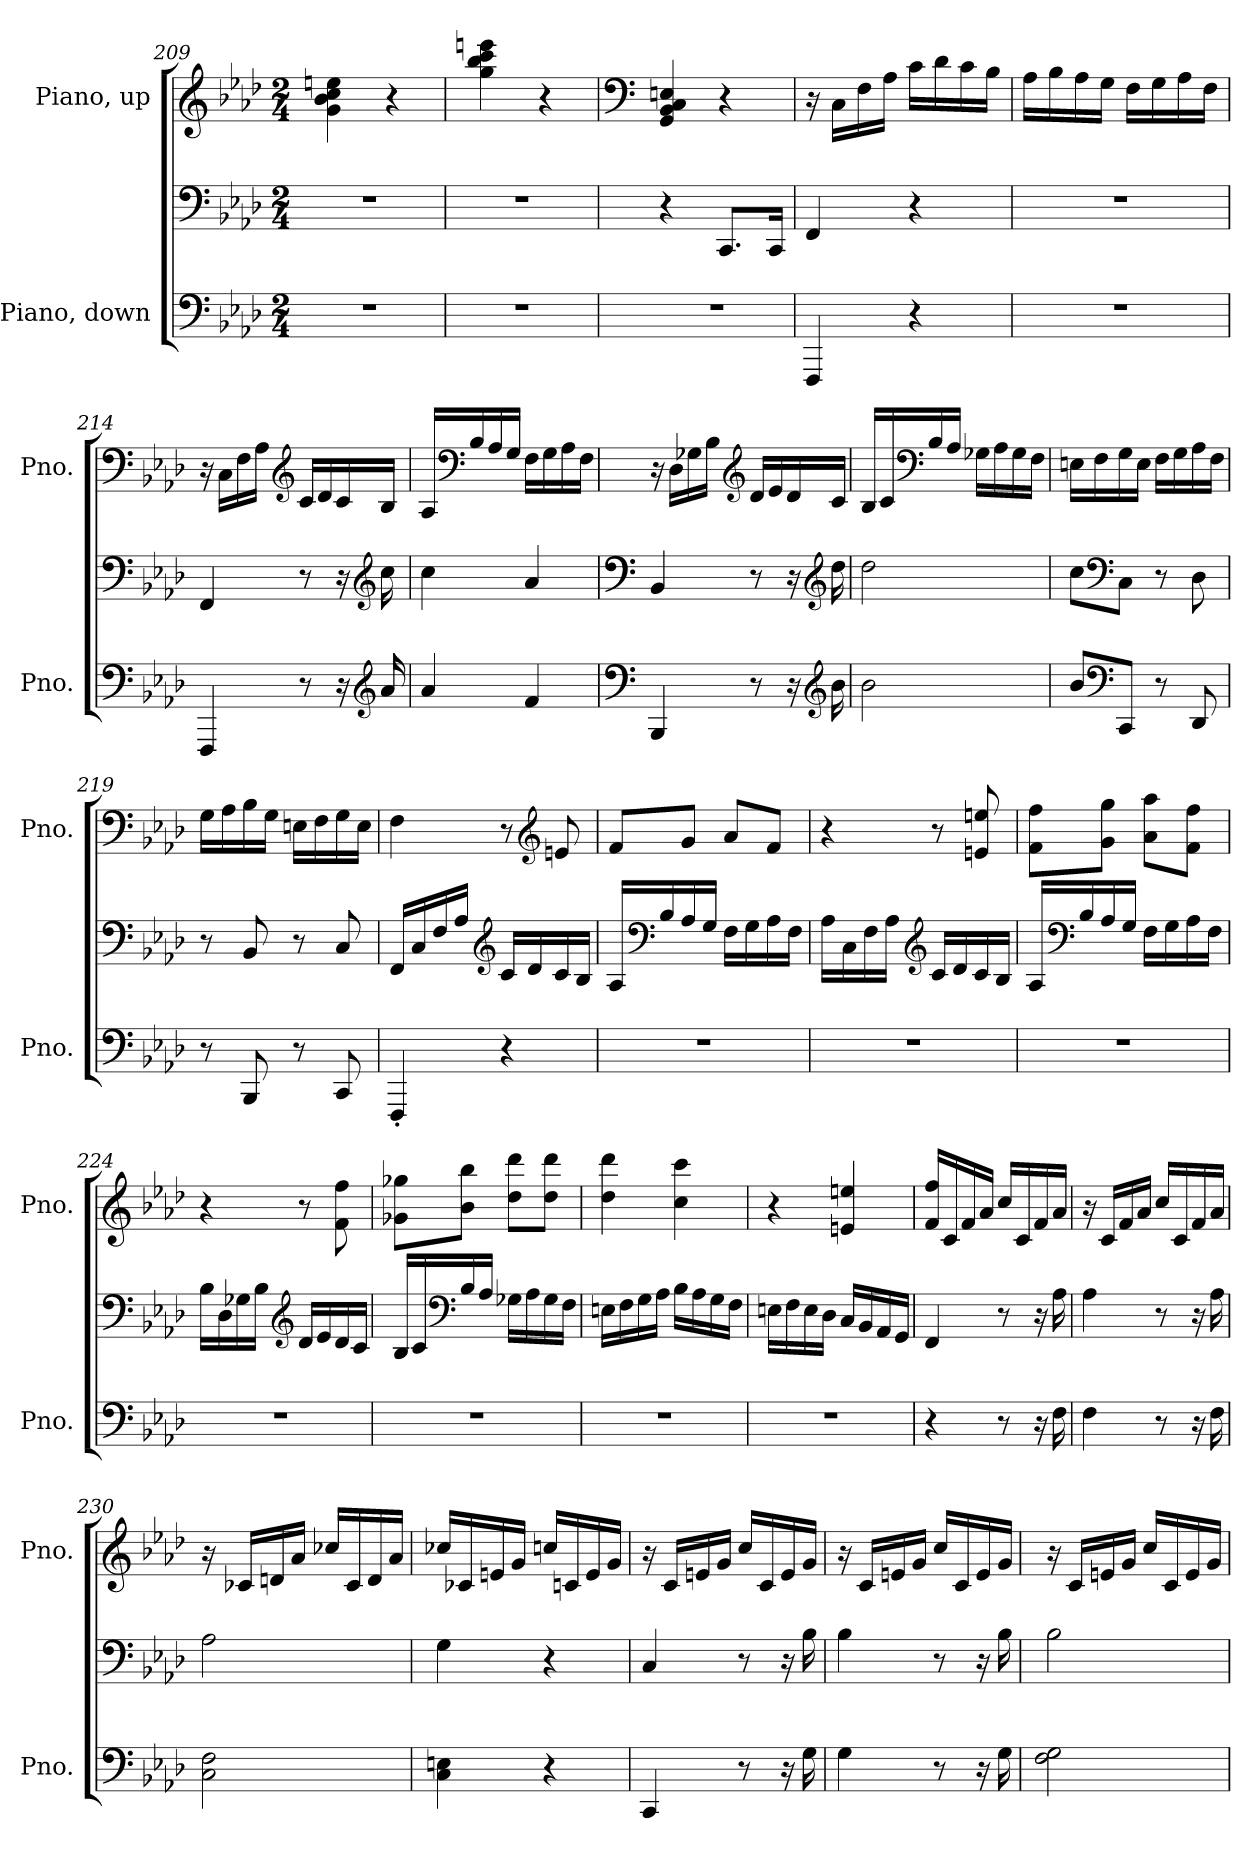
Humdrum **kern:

**kern	**kern	**kern
*part2	*part2	*part1
*staff3	*staff2	*staff1
*I"Piano, down	*	*I"Piano, up
*I'Pno.	*	*I'Pno.
*clefF4	*clefF4	*clefG2
*k[b-e-a-d-]	*k[b-e-a-d-]	*k[b-e-a-d-]
*M2/4	*M2/4	*M2/4
=209	=209	=209
2r	2r	4g\ 4b-\ 4cc\ 4een\
.	.	4r
=210	=210	=210
2r	2r	4gg\ 4bb-\ 4ccc\ 4eeen\
.	.	4r
=211	=211	=211
*	*	*clefF4
2r	4r	4GG/ 4BB-/ 4C/ 4En/
.	8.CC/L	4r
.	16CC/Jk	.
=212	=212	=212
4FFF/	4FF/	16r
.	.	16C\LL
.	.	16F\
.	.	16A-\JJ
4r	4r	16c\LL
.	.	16d-\
.	.	16c\
.	.	16B-\JJ
=213	=213	=213
2r	2r	16A-\LL
.	.	16B-\
.	.	16A-\
.	.	16G\JJ
.	.	16F\LL
.	.	16G\
.	.	16A-\
.	.	16F\JJ
!!LO:LB:g=z
=214	=214	=214
4FFF/	4FF/	16r
.	.	16C\LL
.	.	16F\
.	.	16A-\JJ
*	*	*clefG2
8r	8r	16c/LL
.	.	16d-/
16r	16r	16c/
*clefG2	*clefG2	*
16a-/	16cc\	16B-/JJ
=215	=215	=215
4a-/	4cc\	16A-/LL
*	*	*clefF4
.	.	16B-/
.	.	16A-/
.	.	16G/JJ
4f/	4a-/	16F\LL
.	.	16G\
.	.	16A-\
.	.	16F\JJ
=216	=216	=216
*clefF4	*clefF4	*
4BBB-/	4BB-/	16r
.	.	16D-\LL
.	.	16G-X\
.	.	16B-\JJ
*	*	*clefG2
8r	8r	16d-/LL
.	.	16e-/
16r	16r	16d-/
*clefG2	*clefG2	*
16b-\	16dd-\	16c/JJ
!!LO:PB:g=z
=217	=217	=217
2b-\	2dd-\	16B-/LL
.	.	16c/
*	*	*clefF4
.	.	16B-/
.	.	16A-/JJ
.	.	16G-X\LL
.	.	16A-\
.	.	16G-\
.	.	16F\JJ
=218	=218	=218
8b-/L	8cc\L	16En\LL
.	.	16F\
*clefF4	*clefF4	*
8CC/J	8C\J	16G\
.	.	16E\JJ
8r	8r	16F\LL
.	.	16G\
8DD-/	8D-\	16A-\
.	.	16F\JJ
=219	=219	=219
8r	8r	16G\LL
.	.	16A-\
8BBB-/	8BB-/	16B-\
.	.	16G\JJ
8r	8r	16En\LL
.	.	16F\
8CC/	8C/	16G\
.	.	16E\JJ
!!LO:LB:g=z
=220	=220	=220
4FFF'/	16FF/LL	4F\
.	16C/	.
.	16F/	.
.	16A-/JJ	.
*	*clefG2	*
4r	16c/LL	8r
.	16d-/	.
*	*	*clefG2
.	16c/	8en/
.	16B-/JJ	.
=221	=221	=221
2r	16A-/LL	8f/L
*	*clefF4	*
.	16B-/	.
.	16A-/	8g/J
.	16G/JJ	.
.	16F\LL	8a-/L
.	16G\	.
.	16A-\	8f/J
.	16F\JJ	.
=222	=222	=222
2r	16A-\LL	4r
.	16C\	.
.	16F\	.
.	16A-\JJ	.
*	*clefG2	*
.	16c/LL	8r
.	16d-/	.
.	16c/	8en/ 8een/
.	16B-/JJ	.
!!LO:LB:g=z
=223	=223	=223
2r	16A-/LL	8f\ 8ff\L
*	*clefF4	*
.	16B-/	.
.	16A-/	8g\ 8gg\J
.	16G/JJ	.
.	16F\LL	8a-\ 8aa-\L
.	16G\	.
.	16A-\	8f\ 8ff\J
.	16F\JJ	.
=224	=224	=224
2r	16B-\LL	4r
.	16D-\	.
.	16G-X\	.
.	16B-\JJ	.
*	*clefG2	*
.	16d-/LL	8r
.	16e-/	.
.	16d-/	8f\ 8ff\
.	16c/JJ	.
=225	=225	=225
2r	16B-/LL	8g-X\ 8gg-X\L
.	16c/	.
*	*clefF4	*
.	16B-/	8b-\ 8bb-\J
.	16A-/JJ	.
.	16G-X\LL	8dd-\ 8ddd-\L
.	16A-\	.
.	16G-\	8dd-\ 8ddd-\J
.	16F\JJ	.
=226	=226	=226
2r	16En\LL	4dd-\ 4ddd-\
.	16F\	.
.	16G\	.
.	16A-\JJ	.
.	16B-\LL	4cc\ 4ccc\
.	16A-\	.
.	16G\	.
.	16F\JJ	.
!!LO:LB:g=z
=227	=227	=227
2r	16En\LL	4r
.	16F\	.
.	16E\	.
.	16D-\JJ	.
.	16C/LL	4en/ 4een/
.	16BB-/	.
.	16AA-/	.
.	16GG/JJ	.
=228	=228	=228
4r	4FF/	16f/ 16ff/LL
.	.	16c/
.	.	16f/
.	.	16a-/JJ
8r	8r	16cc/LL
.	.	16c/
16r	16r	16f/
16F\	16A-\	16a-/JJ
=229	=229	=229
4F\	4A-\	16r
.	.	16c/LL
.	.	16f/
.	.	16a-/JJ
8r	8r	16cc/LL
.	.	16c/
16r	16r	16f/
16F\	16A-\	16a-/JJ
=230	=230	=230
2C\ 2F\	2A-\	16r
.	.	16c-X/LL
.	.	16dn/
.	.	16a-/JJ
.	.	16cc-X/LL
.	.	16c-/
.	.	16d/
.	.	16a-/JJ
!!LO:PB:g=z
=231	=231	=231
4C\ 4En\	4G\	16cc-X/LL
.	.	16c-X/
.	.	16en/
.	.	16g/JJ
4r	4r	16ccn/LL
.	.	16cn/
.	.	16e/
.	.	16g/JJ
=232	=232	=232
4CC/	4C/	16r
.	.	16c/LL
.	.	16en/
.	.	16g/JJ
8r	8r	16cc/LL
.	.	16c/
16r	16r	16e/
16G\	16B-\	16g/JJ
=233	=233	=233
4G\	4B-\	16r
.	.	16c/LL
.	.	16en/
.	.	16g/JJ
8r	8r	16cc/LL
.	.	16c/
16r	16r	16e/
16G\	16B-\	16g/JJ
=234	=234	=234
2F\ 2G\	2B-\	16r
.	.	16c/LL
.	.	16en/
.	.	16g/JJ
.	.	16cc/LL
.	.	16c/
.	.	16e/
.	.	16g/JJ
=	=	=
*-	*-	*-
